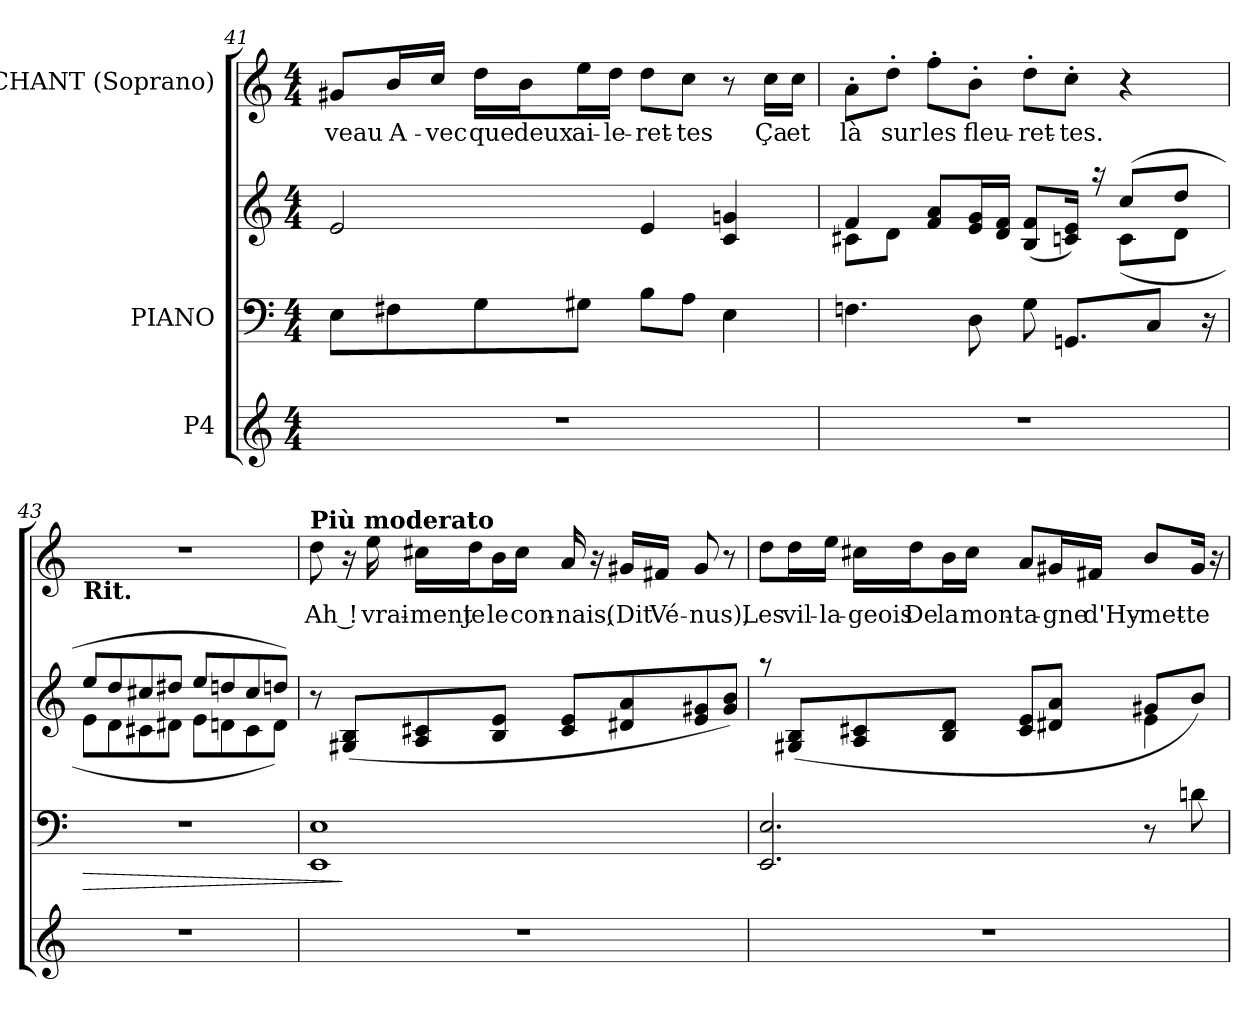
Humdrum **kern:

**kern	**kern	**kern	**dynam	**kern	**text
*part3	*part2	*part2	*part2	*part1	*part1
*staff4	*staff3	*staff2	*staff2/3	*staff1	*staff1
*I"P4	*I"PIANO	*	*	*I"CHANT (Soprano)	*
!!LO:LB:g=z
*clefG2	*clefF4	*clefG2	*	*clefG2	*
*k[]	*k[]	*k[]	*	*k[]	*
*C:	*C:	*C:	*	*C:	*
*M4/4	*M4/4	*M4/4	*	*M4/4	*
=41	=41	=41	=41	=41	=41
!	!	!	!	!	!LO:LY:b
1r	8E\L	2e/	.	8g#X/L	-veau
!	!	!	!	!	!LO:LY:b
.	8F#X\	.	.	16b/L	A-
!	!	!	!	!	!LO:LY:b
.	.	.	.	16cc/JJ	-vec
!	!	!	!	!	!LO:LY:b
.	8G\	.	.	16dd\LL	que
!	!	!	!	!	!LO:LY:b
.	.	.	.	16b\J	deux
!	!	!	!	!	!LO:LY:b
.	8G#X\J	.	.	16ee\L	ai-
!	!	!	!	!	!LO:LY:b
.	.	.	.	16dd\JJ	-le-
!	!	!	!	!	!LO:LY:b
.	8B\L	4e/	.	8dd\L	-ret-
!	!	!	!	!	!LO:LY:b
.	8A\J	.	.	8cc\J	-tes
.	4E\	4c/ 4gn/	.	8r	.
!	!	!	!	!	!LO:LY:b
.	.	.	.	16cc\LL	Ça
!	!	!	!	!	!LO:LY:b
.	.	.	.	16cc\JJ	et
=42	=42	=42	=42	=42	=42
*	*	*^	*	*	*
!	!	!	!	!	!	!LO:LY:b
1r	4.Fn\	4f/	8c#X\L	.	8a'<\L	là
!	!	!	!	!	!	!LO:LY:b
.	.	.	8d\J	.	8dd'>\J	sur
!	!	!	!	!	!	!LO:LY:b
.	.	8f/ 8a/L	4ryy	.	8ff'>\L	les
!	!	!	!	!	!	!LO:LY:b
.	8D\	16e/ 16g/L	.	.	8b'>\J	fleu-
.	.	16d/ 16f/JJ	.	.	.	.
!	!	!	!	!	!	!LO:LY:b
.	8G\	(<8B/ 8f/L	4ryy	.	8dd'>\L	-ret-
!	!	!	!	!	!	!LO:LY:b
.	8.GGn/L	16cn/ 16e/Jk)	.	.	8cc'>\J	-tes.
.	.	16raa	.	.	.	.
.	.	(>8cc/L	(<8c\L	.	4r	.
.	8C/J	.	.	.	.	.
.	.	8dd/J	8d\J	.	.	.
.	16r	.	.	.	.	.
=43	=43	=43	=43	=43	=43	=43
!	!	!	!	!	!LO:TX:b:B:t=Rit.	!
!	!	!	!	!LO:HP:b=2	!	!
1r	1r	8ee/L	8e\L	>	1r	.
.	.	8dd/	8d\	.	.	.
.	.	8cc#X/	8c#X\	.	.	.
.	.	8dd#X/J	8d#X\J	.	.	.
.	.	8ee/L	8e\L	.	.	.
.	.	8ddn/	8dn\	.	.	.
.	.	8cc#/	8c#\	.	.	.
.	.	8ddn/J)	8d\J)	.	.	.
!!LO:LB:g=z
=44	=44	=44	=44	=44	=44	=44
!	!	!	!	!	!LO:TX:a:B:t=Più moderato	!
!	!	!	!	!	!	!LO:LY:b
*	*	*v	*v	*	*	*
1r	1EE 1E	8r	.	8dd\	Ah !
.	.	(<8G#X/ 8B/L	]	16r	.
!	!	!	!	!	!LO:LY:b
.	.	.	.	16ee\	vrai-
!	!	!	!	!	!LO:LY:b
.	.	8A/ 8c#X/	.	16cc#X\LL	-ment
!	!	!	!	!	!LO:LY:b
.	.	.	.	16dd\J	je
!	!	!	!	!	!LO:LY:b
.	.	8B/ 8e/J	.	16b\L	le
!	!	!	!	!	!LO:LY:b
.	.	.	.	16cc#\JJ	con-
!	!	!	!	!	!LO:LY:b
.	.	8c#/ 8e/L	.	16a/	-nais,
.	.	.	.	16r	.
!	!	!	!	!	!LO:LY:b
.	.	8d#X/ 8a/	.	16g#X/LL	(Dit
!	!	!	!	!	!LO:LY:b
.	.	.	.	16f#X/JJ	Vé-
!	!	!	!	!	!LO:LY:b
.	.	8e/ 8g#X/	.	8g#/	-nus),
.	.	8g#/ 8b/J)	.	8r	.
=45	=45	=45	=45	=45	=45
*	*	*^	*	*	*
!	!	!	!	!	!	!LO:LY:b
1r	2.EE/ 2.E/	8raa	2ryy	.	8dd\L	Les
!	!	!	!	!	!	!LO:LY:b
.	.	(>8G#X/ 8B/L	.	.	16dd\L	vil-
!	!	!	!	!	!	!LO:LY:b
.	.	.	.	.	16ee\JJ	-la-
!	!	!	!	!	!	!LO:LY:b
.	.	8A/ 8c#X/	.	.	16cc#X\LL	-geois
!	!	!	!	!	!	!LO:LY:b
.	.	.	.	.	16dd\J	De
!	!	!	!	!	!	!LO:LY:b
.	.	8B/ 8d/J	.	.	16b\L	la
!	!	!	!	!	!	!LO:LY:b
.	.	.	.	.	16cc#\JJ	mon-
!	!	!	!	!	!	!LO:LY:b
.	.	8c#/ 8e/L	4ryy	.	8a/L	-ta-
!	!	!	!	!	!	!LO:LY:b
.	.	8d#X/ 8a/J	.	.	16g#X/L	-gne
!	!	!	!	!	!	!LO:LY:b
.	.	.	.	.	16f#X/JJ	d'Hy-
!	!	!	!	!	!	!LO:LY:b
.	8r	8g#X/L	4e\	.	8b/L	-met-
!	!	!	!	!	!	!LO:LY:b
.	8dn\	8b/J)	.	.	16g#/Jk	-te
.	.	.	.	.	16r	.
*	*	*v	*v	*	*	*
=	=	=	=	=	=
*-	*-	*-	*-	*-	*-
